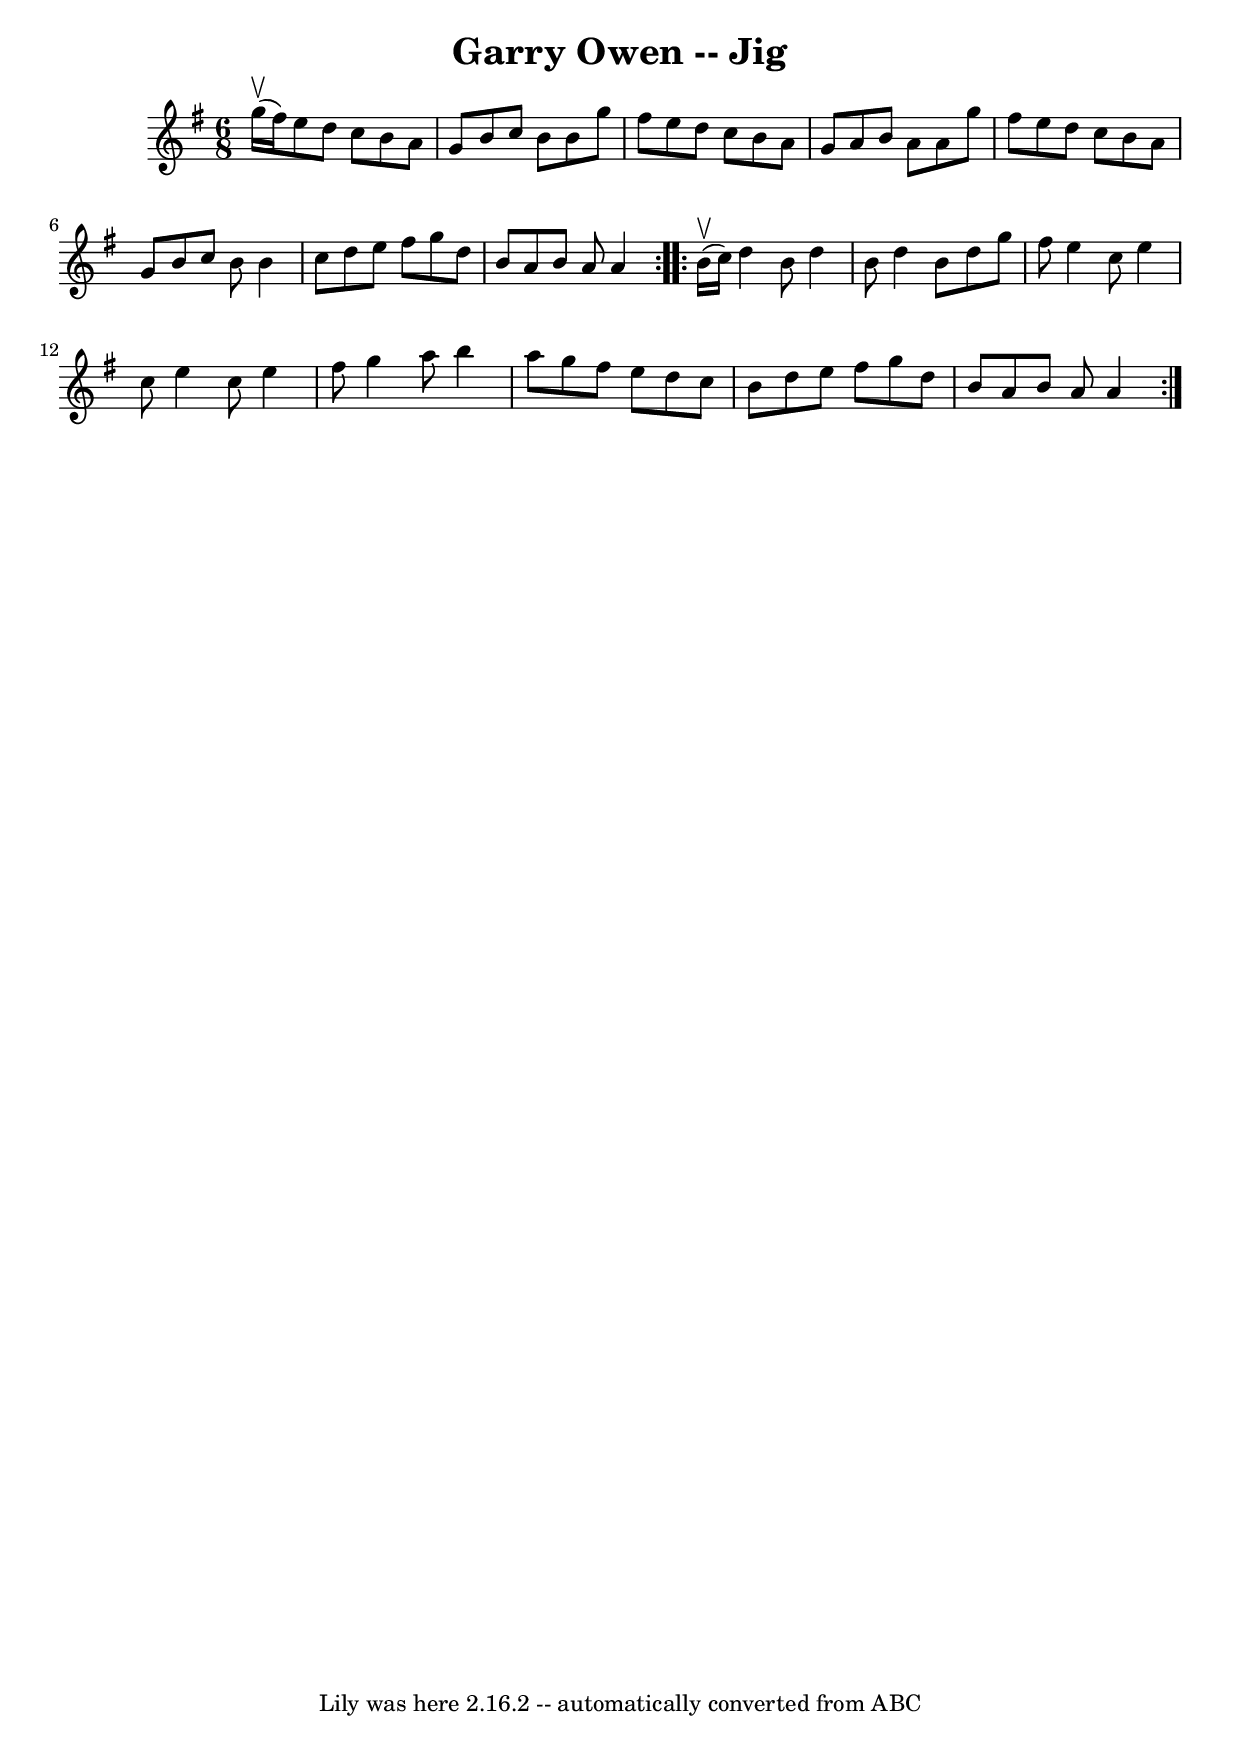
\version "2.16.2"
\include "Mammoth.ily"
\header {
  %% book = "Ryan's Mammoth Collection"
  crossRefNumber = "1"
  footnotes = "\\\\GARRY OWEN. (FORE AND AFTER.) Two couples stand in a line, partners\\\\facing each other.  All balance, straight or Highland chain, (this is\\\\repeat:ed two or three times) a lady and gent, stop in the centre and\\\\balance, straight right and left, other couple the same. Repeat: at:\\\\pleasure."
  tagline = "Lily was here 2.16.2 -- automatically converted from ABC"
  title = "Garry Owen -- Jig"

}
voicedefault =  {



  \repeat volta 2 {

    \time 6/8 
    \key g \major g''16^\upbow(fis''16) |
    e''8 d''8  
    c''8 b'8 a'8 g'8  |
    b'8 c''8 b'8 b'8 g''8    
    fis''8  |
    e''8 d''8 c''8 b'8 a'8 g'8  |
    a'8    
    b'8 a'8 a'8 g''8 fis''8  |
    e''8 d''8 c''8 b'8    
    a'8 g'8  |
    b'8 c''8 b'8 b'4 c''8  |
    d''8    
    e''8 fis''8 g''8 d''8 b'8  |
    a'8 b'8 a'8 a'4  

  } 
  \repeat volta 2 {
    b'16^\upbow(c''16) |
    d''4 b'8    
    d''4 b'8  |
    d''4 b'8 d''8 g''8 fis''8  |
    e''4  
    c''8 e''4 c''8  |
    e''4 c''8 e''4 fis''8  |
    
    g''4 a''8 b''4 a''8  |
    g''8 fis''8 e''8 d''8 c''8 
    b'8  |
    d''8 e''8 fis''8 g''8 d''8 b'8  |
    
    a'8 b'8 a'8 a'4  
  }   

}

\score{
  <<

    \context Staff="default"
    {
      \voicedefault 
      
    }

  >>
  \layout {
    
  }
  \midi {
  }

}
